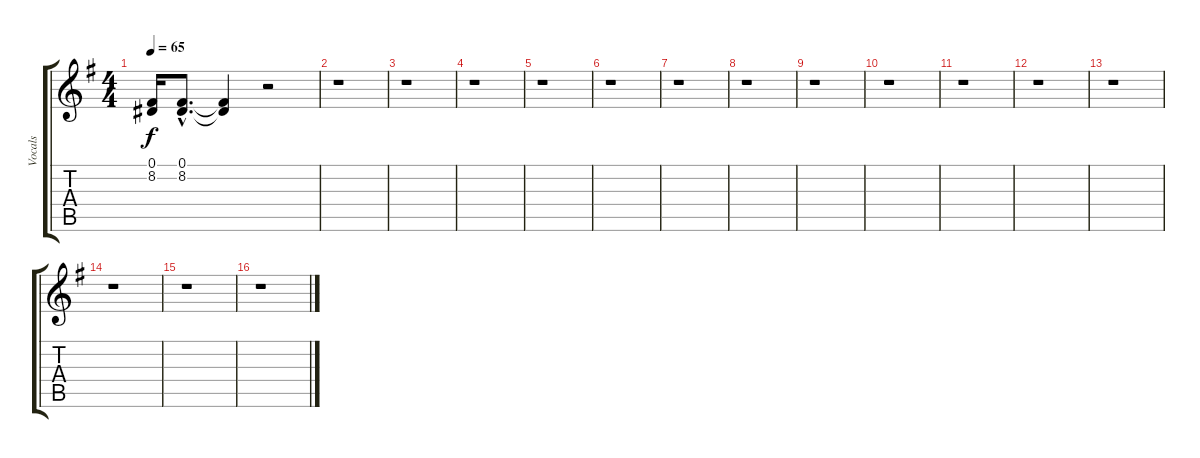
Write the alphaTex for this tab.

\track ("Vocals" "Vocals") {instrument choiraahs}
\staff {score tabs}
\tuning (Eb4 Bb3 Gb3 Db3 Ab2 Eb2) {hide}
\ts (4 4)
\tempo 65
\clef g2
\ks eminor
(0.1{t} 8.2{t}).16{dy f} (0.1{hac} 8.2{hac}).8{d} (0.1{t} 8.2{t}).4 r.2 |
r.1 |
r.1 |
r.1 |
r.1 |
r.1 |
r.1 |
r.1 |
r.1 |
r.1 |
r.1 |
r.1 |
r.1 |
r.1 |
r.1 |
r.1
